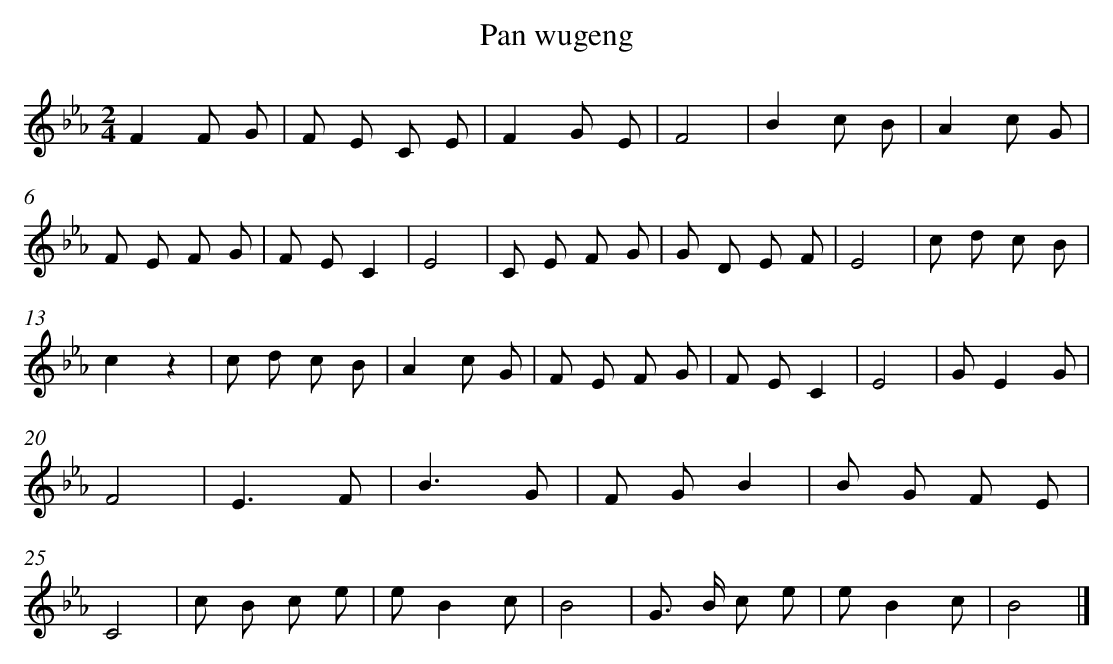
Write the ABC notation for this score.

X:1
T: Pan wugeng
L: 1/8
M: 2/4
K: Eb
F2F G [I:setbarnb 1]|
F E C E |
F2G E |
F4 |
B2c B |
A2c G |
F E F G |
F EC2 |
E4 |
C E F G |
G D E F |
E4 |
c d c B |
c2z2 |
c d c B |
A2c G |
F E F G |
F EC2 |
E4 |
GE2G |
F4 |
E3F |
B3G |
F GB2 |
B G F E |
C4 |
c B c e |
eB2c |
B4 |
G> B c e |
eB2c |
B4 |]
